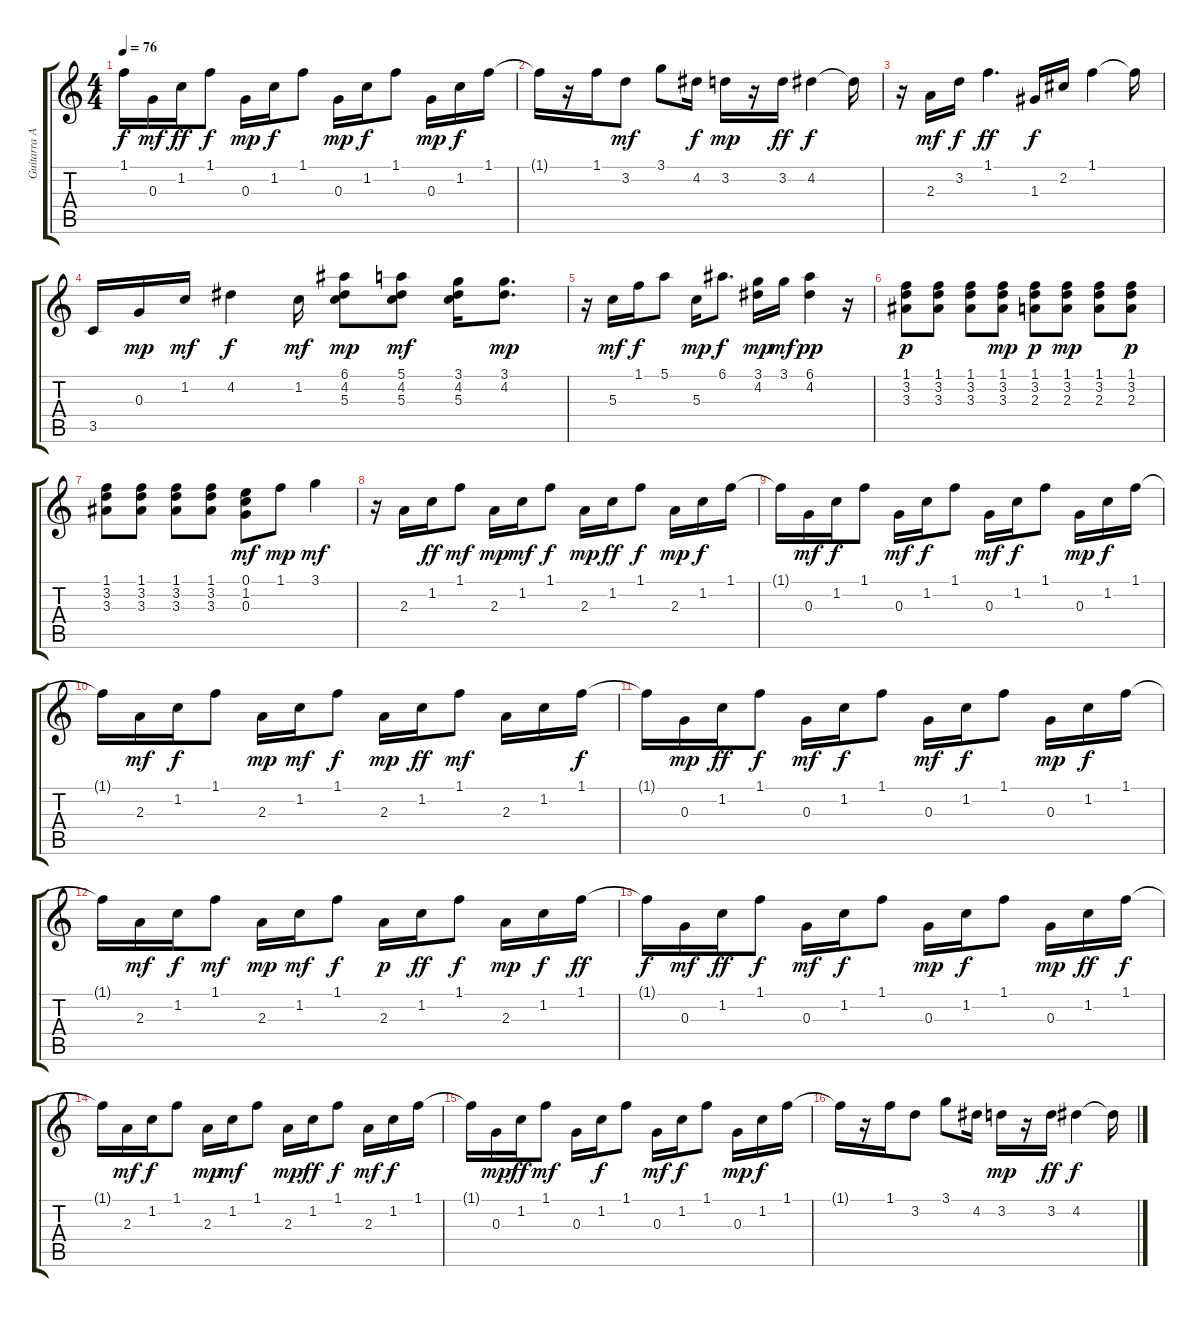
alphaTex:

\track ("Guitarra Acustica" "Guitarra A") {instrument acousticguitarsteel}
\staff {score tabs}
\tuning (E4 B3 G3 D3 A2 E2) {hide}
\ts (4 4)
\tempo 76
\clef g2
\ks c
1.1{t}.16{dy f} 0.3.16{dy mf} 1.2.16{dy ff} 1.1.8{dy f} 0.3.16{dy mp} 1.2.16{dy f} 1.1.8 0.3.16{dy mp} 1.2.16{dy f} 1.1.8 0.3.16{dy mp} 1.2.16{dy f} 1.1.16 |
1.1{t}.16 r.16 1.1.16 3.2.8{dy mf} 3.1.8 4.2.16{dy f} 3.2.16{dy mp} r.16 3.2.16{dy ff} 4.2.4{dy f} 4.2{t}.16 |
r.16 2.3.16{dy mf} 3.2.16{dy f} 1.1.4{d dy ff} 1.3.16{dy f} 2.2.16 1.1.4 1.1{t}.16 |
3.5.16 0.3.16{dy mp} 1.2.16{dy mf} 4.2.4{dy f} 1.2.16{dy mf} (6.1 4.2 5.3).8{dy mp} (5.1 4.2 5.3).8{dy mf} (3.1 4.2 5.3).16 (3.1 4.2).8{d dy mp} |
r.16 5.3.16{dy mf} 1.1.16{dy f} 5.1.8 5.3.16{dy mp} 6.1.8{d dy f} (3.1 4.2).16{dy mp} 3.1.16{dy mf} (6.1 4.2).4{dy pp} r.16 |
(1.1 3.2 3.3).8{dy p} (1.1 3.2 3.3).8 (1.1 3.2 3.3).8 (1.1 3.2 3.3).8{dy mp} (1.1 3.2 2.3).8{dy p} (1.1 3.2 2.3).8{dy mp} (1.1 3.2 2.3).8 (1.1 3.2 2.3).8{dy p} |
(1.1 3.2 3.3).8 (1.1 3.2 3.3).8 (1.1 3.2 3.3).8 (1.1 3.2 3.3).8 (0.1 1.2 0.3).8{dy mf} 1.1.8{dy mp} 3.1.4{dy mf} |
r.16 2.3.16 1.2.16{dy ff} 1.1.8{dy mf} 2.3.16{dy mp} 1.2.16{dy mf} 1.1.8{dy f} 2.3.16{dy mp} 1.2.16{dy ff} 1.1.8{dy f} 2.3.16{dy mp} 1.2.16{dy f} 1.1.16 |
1.1{t}.16 0.3.16{dy mf} 1.2.16{dy f} 1.1.8 0.3.16{dy mf} 1.2.16{dy f} 1.1.8 0.3.16{dy mf} 1.2.16{dy f} 1.1.8 0.3.16{dy mp} 1.2.16{dy f} 1.1.16 |
1.1{t}.16 2.3.16{dy mf} 1.2.16{dy f} 1.1.8 2.3.16{dy mp} 1.2.16{dy mf} 1.1.8{dy f} 2.3.16{dy mp} 1.2.16{dy ff} 1.1.8{dy mf} 2.3.16 1.2.16 1.1.16{dy f} |
1.1{t}.16 0.3.16{dy mp} 1.2.16{dy ff} 1.1.8{dy f} 0.3.16{dy mf} 1.2.16{dy f} 1.1.8 0.3.16{dy mf} 1.2.16{dy f} 1.1.8 0.3.16{dy mp} 1.2.16{dy f} 1.1.16 |
1.1{t}.16 2.3.16{dy mf} 1.2.16{dy f} 1.1.8{dy mf} 2.3.16{dy mp} 1.2.16{dy mf} 1.1.8{dy f} 2.3.16{dy p} 1.2.16{dy ff} 1.1.8{dy f} 2.3.16{dy mp} 1.2.16{dy f} 1.1.16{dy ff} |
1.1{t}.16{dy f} 0.3.16{dy mf} 1.2.16{dy ff} 1.1.8{dy f} 0.3.16{dy mf} 1.2.16{dy f} 1.1.8 0.3.16{dy mp} 1.2.16{dy f} 1.1.8 0.3.16{dy mp} 1.2.16{dy ff} 1.1.16{dy f} |
1.1{t}.16 2.3.16{dy mf} 1.2.16{dy f} 1.1.8 2.3.16{dy mp} 1.2.16{dy mf} 1.1.8 2.3.16{dy mp} 1.2.16{dy ff} 1.1.8{dy f} 2.3.16{dy mf} 1.2.16{dy f} 1.1.16 |
1.1{t}.16 0.3.16{dy mp} 1.2.16{dy ff} 1.1.8{dy mf} 0.3.16 1.2.16{dy f} 1.1.8 0.3.16{dy mf} 1.2.16{dy f} 1.1.8 0.3.16{dy mp} 1.2.16{dy f} 1.1.16 |
1.1{t}.16 r.16 1.1.16 3.2.8 3.1.8 4.2.16 3.2.16{dy mp} r.16 3.2.16{dy ff} 4.2.4{dy f} 4.2{t}.16
